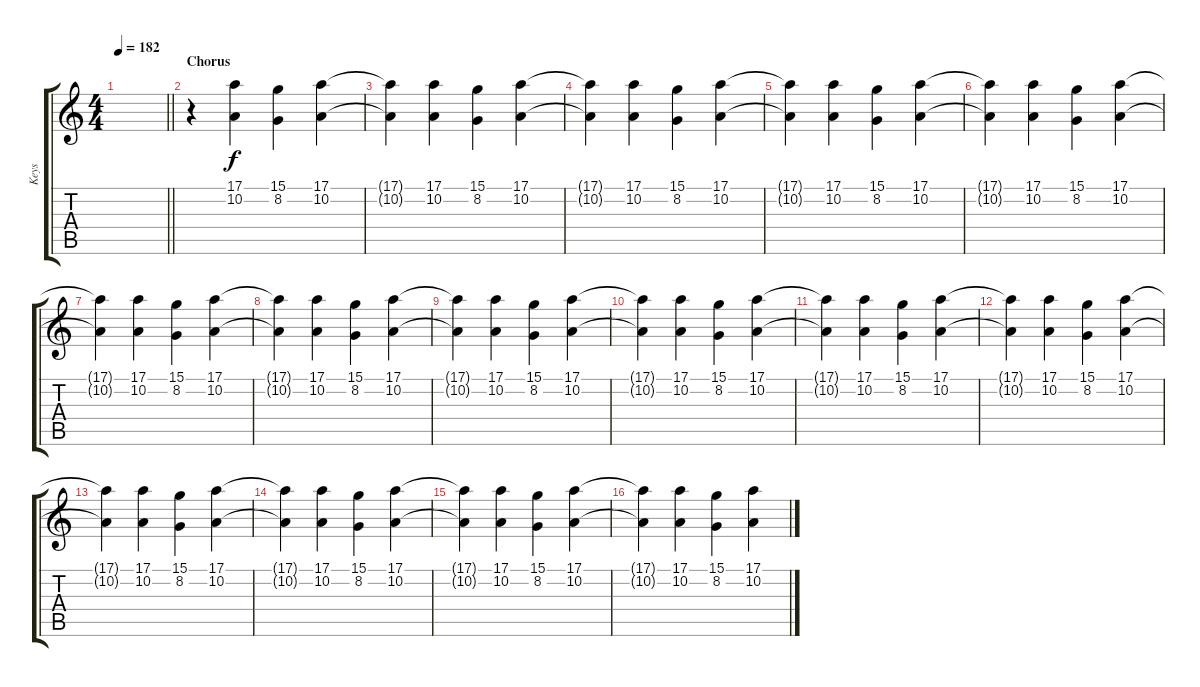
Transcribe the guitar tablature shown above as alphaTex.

\track ("Keys" "Keys") {instrument lead1square}
\staff {score tabs}
\tuning (E4 B3 G3 D3 A2 E2) {hide}
\ts (4 4)
\tempo 182
\clef g2
\barLineRight lightlight
\ks c
|
\section ("" "Chorus")
r.4{volume 8} (17.1 10.2).4 (15.1 8.2).4 (17.1 10.2).4 |
(17.1{t} 10.2{t}).4 (17.1 10.2).4 (15.1 8.2).4 (17.1 10.2).4 |
(17.1{t} 10.2{t}).4 (17.1 10.2).4 (15.1 8.2).4 (17.1 10.2).4 |
(17.1{t} 10.2{t}).4 (17.1 10.2).4 (15.1 8.2).4 (17.1 10.2).4 |
(17.1{t} 10.2{t}).4 (17.1 10.2).4 (15.1 8.2).4 (17.1 10.2).4 |
(17.1{t} 10.2{t}).4 (17.1 10.2).4 (15.1 8.2).4 (17.1 10.2).4 |
(17.1{t} 10.2{t}).4 (17.1 10.2).4 (15.1 8.2).4 (17.1 10.2).4 |
(17.1{t} 10.2{t}).4 (17.1 10.2).4 (15.1 8.2).4 (17.1 10.2).4 |
(17.1{t} 10.2{t}).4 (17.1 10.2).4 (15.1 8.2).4 (17.1 10.2).4 |
(17.1{t} 10.2{t}).4 (17.1 10.2).4 (15.1 8.2).4 (17.1 10.2).4 |
(17.1{t} 10.2{t}).4 (17.1 10.2).4 (15.1 8.2).4 (17.1 10.2).4 |
(17.1{t} 10.2{t}).4 (17.1 10.2).4 (15.1 8.2).4 (17.1 10.2).4 |
(17.1{t} 10.2{t}).4 (17.1 10.2).4 (15.1 8.2).4 (17.1 10.2).4 |
(17.1{t} 10.2{t}).4 (17.1 10.2).4 (15.1 8.2).4 (17.1 10.2).4 |
(17.1{t} 10.2{t}).4 (17.1 10.2).4 (15.1 8.2).4 (17.1 10.2).4
